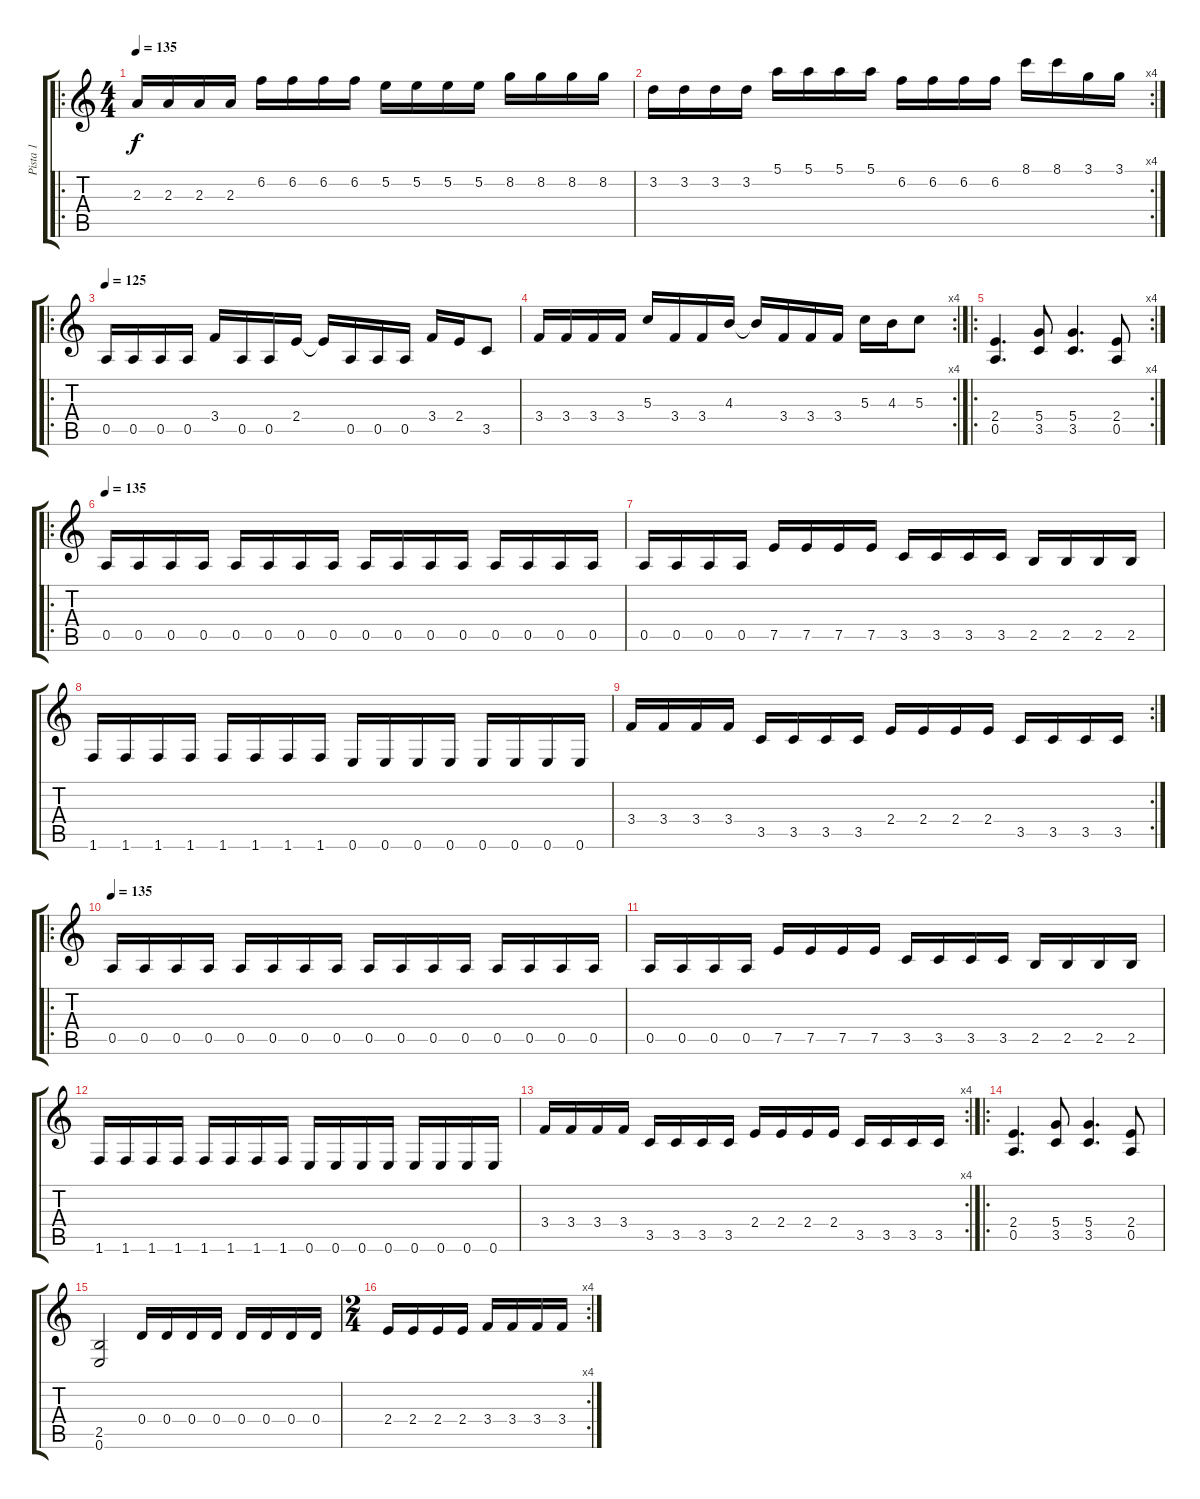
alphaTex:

\track ("Pista 1" "Pista 1") {instrument distortionguitar}
\staff {score tabs}
\tuning (E4 B3 G3 D3 A2 E2) {hide}
\ro
\ts (4 4)
\tempo 135
\clef g2
\ks c
2.3.16{dy f} 2.3.16 2.3.16 2.3.16 6.2.16 6.2.16 6.2.16 6.2.16 5.2.16 5.2.16 5.2.16 5.2.16 8.2.16 8.2.16 8.2.16 8.2.16 |
\rc 4
3.2.16 3.2.16 3.2.16 3.2.16 5.1.16 5.1.16 5.1.16 5.1.16 6.2.16 6.2.16 6.2.16 6.2.16 8.1.16 8.1.16 3.1.16 3.1.16 |
\ro
\tempo 125
0.5.16 0.5.16 0.5.16 0.5.16 3.4.16 0.5.16 0.5.16 2.4.16 2.4{t}.16 0.5.16 0.5.16 0.5.16 3.4.16 2.4.16 3.5.8 |
\rc 4
3.4.16 3.4.16 3.4.16 3.4.16 5.3.16 3.4.16 3.4.16 4.3.16 4.3{t}.16 3.4.16 3.4.16 3.4.16 5.3.16 4.3.16 5.3.8 |
\ro
\rc 4
(2.4 0.5).4{d} (5.4 3.5).8 (5.4 3.5).4{d} (2.4 0.5).8 |
\ro
\tempo 135
0.5.16 0.5.16 0.5.16 0.5.16 0.5.16 0.5.16 0.5.16 0.5.16 0.5.16 0.5.16 0.5.16 0.5.16 0.5.16 0.5.16 0.5.16 0.5.16 |
0.5.16 0.5.16 0.5.16 0.5.16 7.5.16 7.5.16 7.5.16 7.5.16 3.5.16 3.5.16 3.5.16 3.5.16 2.5.16 2.5.16 2.5.16 2.5.16 |
1.6.16 1.6.16 1.6.16 1.6.16 1.6.16 1.6.16 1.6.16 1.6.16 0.6.16 0.6.16 0.6.16 0.6.16 0.6.16 0.6.16 0.6.16 0.6.16 |
\rc 2
3.4.16 3.4.16 3.4.16 3.4.16 3.5.16 3.5.16 3.5.16 3.5.16 2.4.16 2.4.16 2.4.16 2.4.16 3.5.16 3.5.16 3.5.16 3.5.16 |
\ro
\tempo 135
0.5.16 0.5.16 0.5.16 0.5.16 0.5.16 0.5.16 0.5.16 0.5.16 0.5.16 0.5.16 0.5.16 0.5.16 0.5.16 0.5.16 0.5.16 0.5.16 |
0.5.16 0.5.16 0.5.16 0.5.16 7.5.16 7.5.16 7.5.16 7.5.16 3.5.16 3.5.16 3.5.16 3.5.16 2.5.16 2.5.16 2.5.16 2.5.16 |
1.6.16 1.6.16 1.6.16 1.6.16 1.6.16 1.6.16 1.6.16 1.6.16 0.6.16 0.6.16 0.6.16 0.6.16 0.6.16 0.6.16 0.6.16 0.6.16 |
\rc 4
3.4.16 3.4.16 3.4.16 3.4.16 3.5.16 3.5.16 3.5.16 3.5.16 2.4.16 2.4.16 2.4.16 2.4.16 3.5.16 3.5.16 3.5.16 3.5.16 |
\ro
(2.4 0.5).4{d} (5.4 3.5).8 (5.4 3.5).4{d} (2.4 0.5).8 |
(2.5 0.6).2 0.4.16 0.4.16 0.4.16 0.4.16 0.4.16 0.4.16 0.4.16 0.4.16 |
\rc 4
\ts (2 4)
2.4.16 2.4.16 2.4.16 2.4.16 3.4.16 3.4.16 3.4.16 3.4.16
